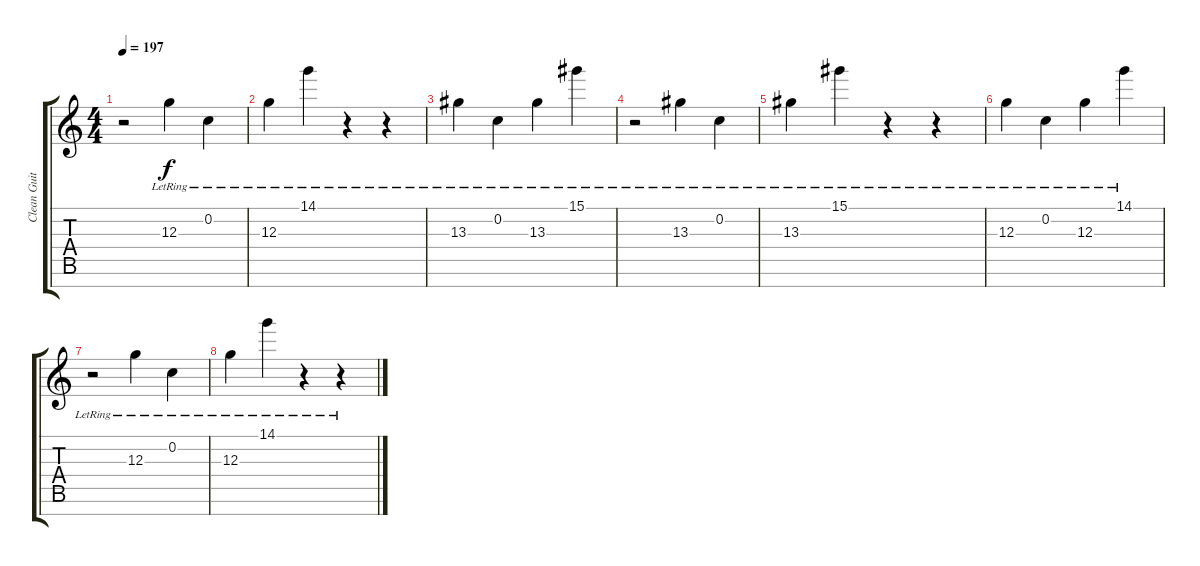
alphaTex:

\track ("Clean Guitar 2" "Clean Guit") {instrument electricguitarclean}
\staff {score tabs}
\tuning (F4 C4 G3 D3 Bb2 F2 C2) {hide}
\ts (4 4)
\tempo 197
\clef g2
\ks c
r.2{dy f} 12.3{lr}.4 0.2{lr}.4 |
12.3{lr}.4 14.1{lr}.4 r.4 r.4 |
13.3{lr}.4 0.2{lr}.4 13.3{lr}.4 15.1{lr}.4 |
r.2 13.3{lr}.4 0.2{lr}.4 |
13.3{lr}.4 15.1{lr}.4 r.4 r.4 |
12.3{lr}.4 0.2{lr}.4 12.3{lr}.4 14.1{lr}.4 |
r.2 12.3{lr}.4 0.2{lr}.4 |
12.3{lr}.4 14.1{lr}.4 r.4 r.4
